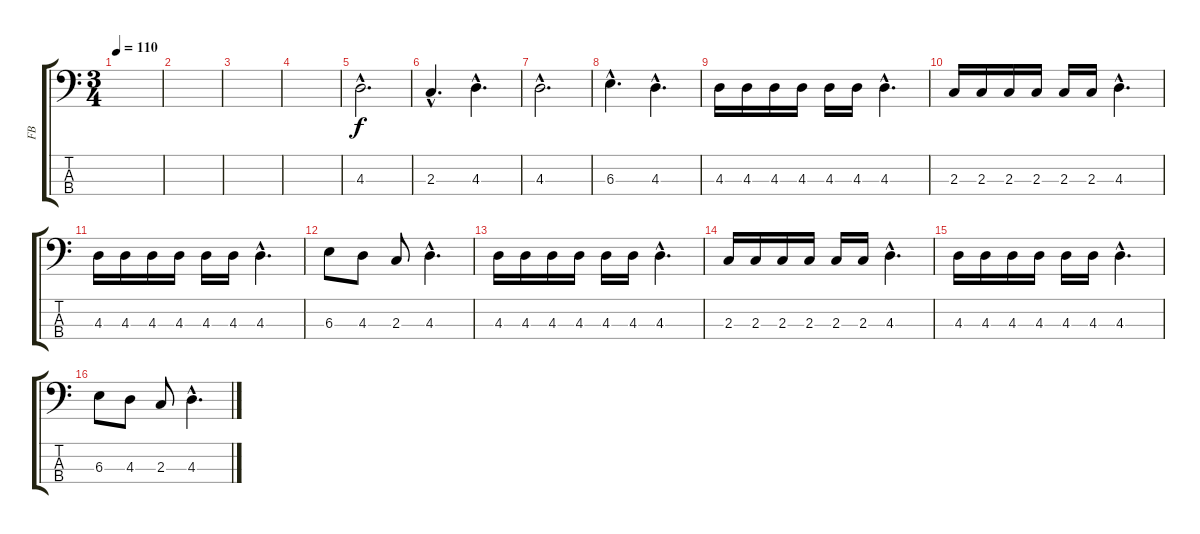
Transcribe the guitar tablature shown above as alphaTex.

\track ("FB" "FB") {instrument fretlessbass}
\staff {score tabs}
\tuning (Ab2 Eb2 Bb1 F1) {hide}
\ts (3 4)
\tempo 110
\clef f4
\ks c
|
|
|
|
4.3{hac}.2{d} |
2.3{hac}.4{d} 4.3{hac}.4{d} |
4.3{hac}.2{d} |
6.3{hac}.4{d} 4.3{hac}.4{d} |
4.3.16 4.3.16 4.3.16 4.3.16 4.3.16 4.3.16 4.3{hac}.4{d} |
2.3.16 2.3.16 2.3.16 2.3.16 2.3.16 2.3.16 4.3{hac}.4{d} |
4.3.16 4.3.16 4.3.16 4.3.16 4.3.16 4.3.16 4.3{hac}.4{d} |
6.3.8 4.3.8 2.3.8 4.3{hac}.4{d} |
4.3.16 4.3.16 4.3.16 4.3.16 4.3.16 4.3.16 4.3{hac}.4{d} |
2.3.16 2.3.16 2.3.16 2.3.16 2.3.16 2.3.16 4.3{hac}.4{d} |
4.3.16 4.3.16 4.3.16 4.3.16 4.3.16 4.3.16 4.3{hac}.4{d} |
6.3.8 4.3.8 2.3.8 4.3{hac}.4{d}
